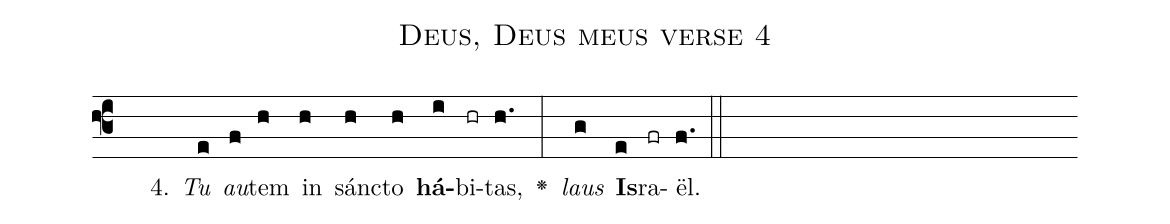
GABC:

name: Deus, Deus meus verse 4;
%%
% 747 in liber brevior
(f3)()()() 4. <i>Tu</i>(e) <i>au</i>(f)tem(h) in(h) sán(h)cto(h) <b>há</b>(i)bi(hr)tas,(h.) <v>\greheightstar</v>(:) <i>laus</i>(g) <b>Is</b>(e)ra(fr)ël.(f.) (::)
